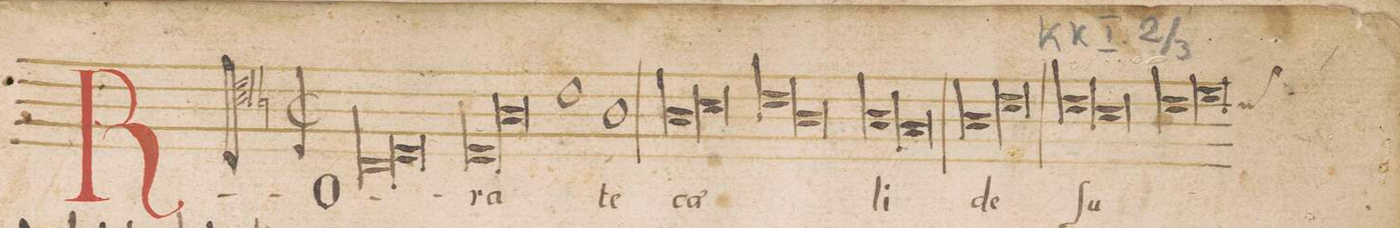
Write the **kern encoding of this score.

**kern	**text
*I""TENOR	*
*clefC4	*
*k[]	*
*met(C|)	*
*M2/1	*
*2\right	*
*lig	*
1C	RO-
1D	.
*Xlig	*
=2-	=2-
*lig	*
1D	-ra-
1A	.
*Xlig	*
=3-	=3-
1c	.
1A	-te
=4-	=4-
*lig	*
1A	cæ-
1B	.
*Xlig	*
=5-	=5-
*lig	*
1c	.
1A	.
*Xlig	*
=6-	=6-
*lig	*
1A	-li
1G	.
*Xlig	*
=7-	=7-
*lig	*
1A	de-
1c	.
*Xlig	*
=8-	=8-
*lig	*
1c	-ſu-
1B	.
*Xlig	*
=9-	=9-
*lig	*
1c	.
*custos:c	*
1d	.
*Xlig	*
=10-	=10-
*-	*-
